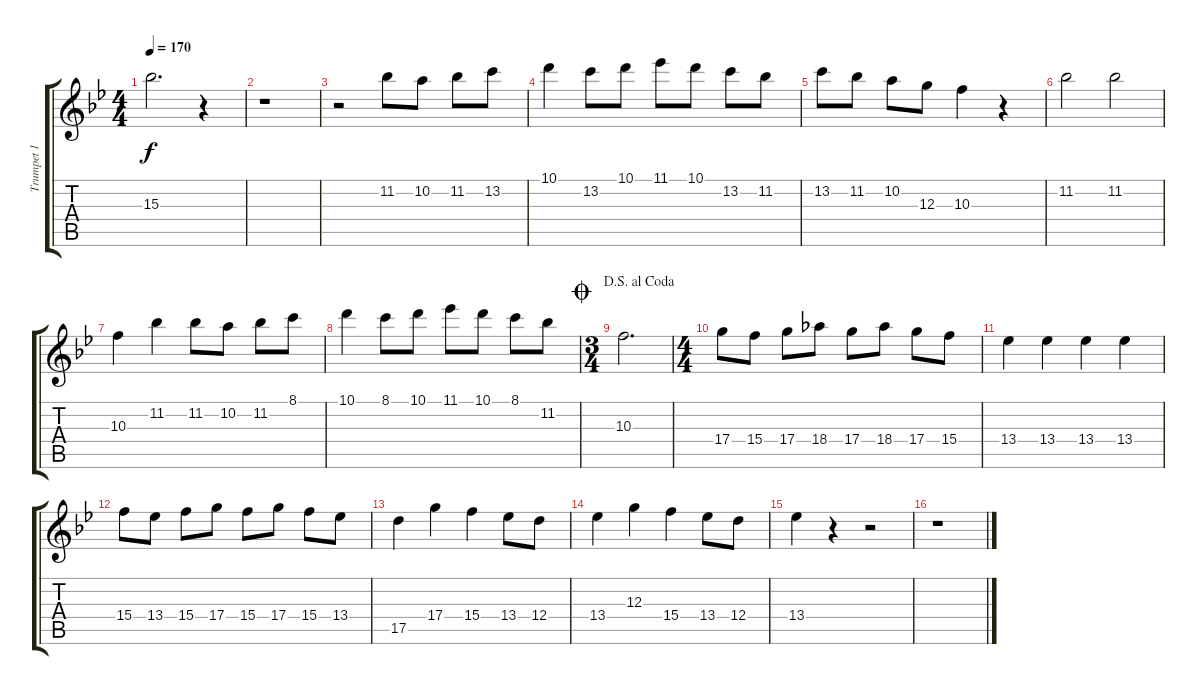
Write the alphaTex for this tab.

\track ("Trumpet 1" "Trumpet 1") {instrument distortionguitar}
\staff {score tabs}
\tuning (E4 B3 G3 D3 A2 E2) {hide}
\ts (4 4)
\tempo 170
\clef g2
\ks bb
15.3.2{d dy f} r.4 |
r.1 |
r.2 11.2.8 10.2.8 11.2.8 13.2.8 |
10.1.4 13.2.8 10.1.8 11.1.8 10.1.8 13.2.8 11.2.8 |
13.2.8 11.2.8 10.2.8 12.3.8 10.3.4 r.4 |
11.2.2 11.2.2 |
10.3.4 11.2.4 11.2.8 10.2.8 11.2.8 8.1.8 |
10.1.4 8.1.8 10.1.8 11.1.8 10.1.8 8.1.8 11.2.8 |
\ts (3 4)
\jump coda
\jump dalsegnoalcoda
10.3.2{d} |
\ts (4 4)
17.4.8 15.4.8 17.4.8 18.4.8 17.4.8 18.4.8 17.4.8 15.4.8 |
13.4.4 13.4.4 13.4.4 13.4.4 |
15.4.8 13.4.8 15.4.8 17.4.8 15.4.8 17.4.8 15.4.8 13.4.8 |
17.5.4 17.4.4 15.4.4 13.4.8 12.4.8 |
13.4.4 12.3.4 15.4.4 13.4.8 12.4.8 |
13.4.4 r.4 r.2 |
r.1
